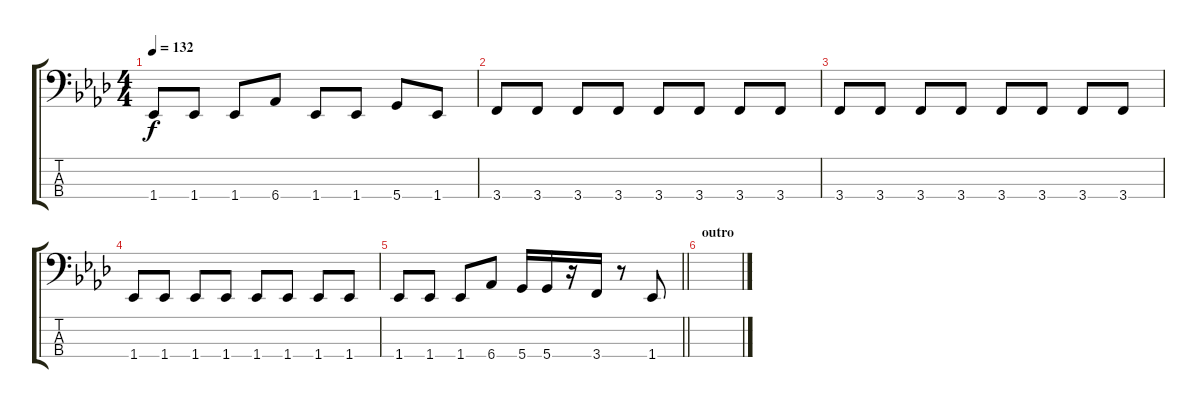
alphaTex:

\track "" {instrument electricbasspick}
\staff {score tabs}
\tuning (G2 D2 A1 D1) {hide}
\ts (4 4)
\tempo 132
\clef f4
\ks fminor
1.4.8{dy f} 1.4.8 1.4.8 6.4.8 1.4.8 1.4.8 5.4.8 1.4.8 |
3.4.8 3.4.8 3.4.8 3.4.8 3.4.8 3.4.8 3.4.8 3.4.8 |
3.4.8 3.4.8 3.4.8 3.4.8 3.4.8 3.4.8 3.4.8 3.4.8 |
1.4.8 1.4.8 1.4.8 1.4.8 1.4.8 1.4.8 1.4.8 1.4.8 |
\barLineRight lightlight
1.4.8 1.4.8 1.4.8 6.4.8 5.4.16 5.4.16 r.16 3.4.16 r.8 1.4.8 |
\section ("" "outro")
